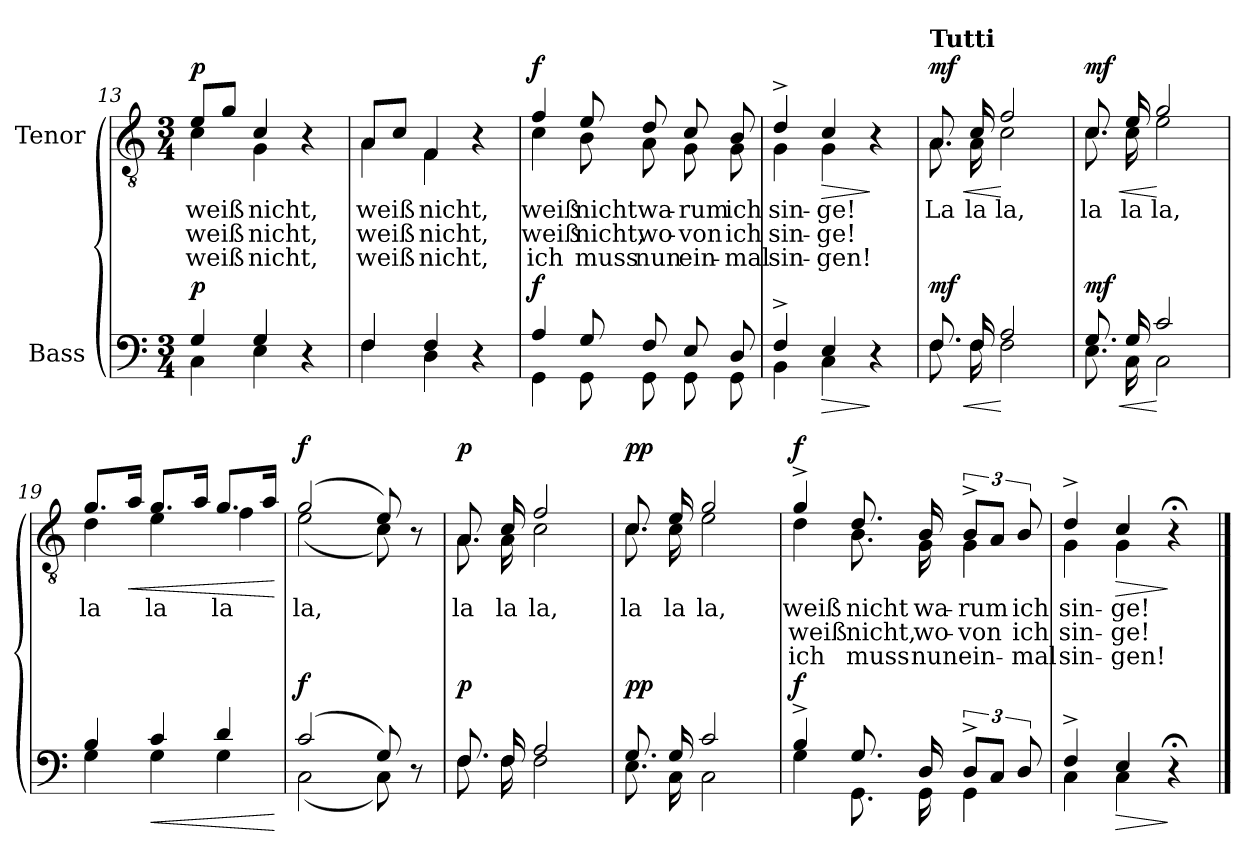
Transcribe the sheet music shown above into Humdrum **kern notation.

**kern	**dynam	**kern	**text	**text	**text	**dynam
*part2	*part2	*part1	*part1	*part1	*part1	*part1
*staff2	*staff2	*staff1	*staff1	*staff1	*staff1	*staff1
*I"Bass	*	*I"Tenor	*	*	*	*
*clefF4	*	*clefGv2	*	*	*	*
*k[]	*	*k[]	*	*	*	*
*M3/4	*	*M3/4	*	*	*	*
=13	=13	=13	=13	=13	=13	=13
*^	*	*	*	*	*	*
!	!	!LO:DY:a	!	!LO:LY:b	!LO:LY:b	!LO:LY:b	!LO:DY:a
*	*	*	*^	*	*	*	*
4G/	4C\	p	8e/L	4c\	weiß	weiß	weiß	p
.	.	.	8g/J	.	.	.	.	.
!	!	!	!	!	!LO:LY:b	!LO:LY:b	!LO:LY:b	!
4G/	4E\	.	4c/	4G\	nicht,	nicht,	nicht,	.
4r	4ryy	.	4r	4ryy	.	.	.	.
=14	=14	=14	=14	=14	=14	=14	=14	=14
!	!	!	!	!	!LO:LY:b	!LO:LY:b	!LO:LY:b	!
4F/	4F\	.	8A/L	4A\	weiß	weiß	weiß	.
.	.	.	8c/J	.	.	.	.	.
!	!	!	!	!	!LO:LY:b	!LO:LY:b	!LO:LY:b	!
4F/	4D\	.	4F/	4F\	nicht,	nicht,	nicht,	.
4r	4ryy	.	4r	4ryy	.	.	.	.
=15	=15	=15	=15	=15	=15	=15	=15	=15
!	!	!LO:DY:a	!	!	!LO:LY:b	!LO:LY:b	!LO:LY:b	!LO:DY:a
4A/	4GG\	f	4f/	4c\	weiß	weiß	ich	f
!	!	!	!	!	!LO:LY:b	!LO:LY:b	!LO:LY:b	!
8G/	8GG\	.	8e/	8B\	nicht	nicht,	muss	.
!	!	!	!	!	!LO:LY:b	!LO:LY:b	!LO:LY:b	!
8F/	8GG\	.	8d/	8A\	wa-	wo-	nun	.
!	!	!	!	!	!LO:LY:b	!LO:LY:b	!LO:LY:b	!
8E/	8GG\	.	8c/	8G\	-rum	-von	ein-	.
!	!	!	!	!	!LO:LY:b	!LO:LY:b	!LO:LY:b	!
8D/	8GG\	.	8B/	8G\	ich	ich	-mal	.
!!LO:LB:g=z	!!
=16	=16	=16	=16	=16	=16	=16	=16	=16
!	!	!	!	!	!LO:LY:b	!LO:LY:b	!LO:LY:b	!
4F^/	4BB\	.	4d^/	4G\	sin-	sin-	sin-	.
!	!	!LO:HP:b	!	!	!LO:LY:b	!LO:LY:b	!LO:LY:b	!LO:HP:b
4E/	4C\	>	4c/	4G\	-ge!	-ge!	-gen!	>
4r	4ryy	]	4r	4ryy	.	.	.	]
=17	=17	=17	=17	=17	=17	=17	=17	=17
!	!	!	!LO:TX:a:B:t=Tutti	!	!	!	!	!
!	!	!LO:HP:b	!	!	!LO:LY:b	!	!	!LO:HP:b
!	!	!LO:DY:n=1:a	!	!	!	!	!	!LO:DY:n=1:a
8.F/	8.F\	< mf	8.A/	8.A\	La	.	.	< mf
!	!	!	!	!	!LO:LY:b	!	!	!
16F/	16F\	.	16c/	16A\	la	.	.	.
!	!	!	!	!	!LO:LY:b	!	!	!
2A/	2F\	[	2f/	2c\	la,	.	.	[
=18	=18	=18	=18	=18	=18	=18	=18	=18
!	!	!LO:HP:b	!	!	!LO:LY:b	!	!	!LO:HP:b
!	!	!LO:DY:n=1:a	!	!	!	!	!	!LO:DY:n=1:a
8.G/	8.E\	< mf	8.c/	8.c\	la	.	.	< mf
!	!	!	!	!	!LO:LY:b	!	!	!
16G/	16C\	.	16e/	16c\	la	.	.	.
!	!	!	!	!	!LO:LY:b	!	!	!
2c/	2C\	[	2g/	2e\	la,	.	.	[
=19	=19	=19	=19	=19	=19	=19	=19	=19
!	!	!	!	!	!LO:LY:b	!	!	!
4B/	4G\	.	8.g/L	4d\	la	.	.	.
!	!	!	!	!	!	!	!	!LO:HP:b
.	.	.	16a/Jk	.	.	.	.	<
!	!	!LO:HP:b	!	!	!LO:LY:b	!	!	!
4c/	4G\	<	8.g/L	4e\	la	.	.	.
.	.	.	16a/Jk	.	.	.	.	.
!	!	!	!	!	!LO:LY:b	!	!	!
4d/	4G\	.	8.g/L	4f\	la	.	.	.
.	.	.	16a/Jk	.	.	.	.	.
*v	*v	*	*	*	*	*	*	*
*	*	*v	*v	*	*	*	*
.	[	.	.	.	.	[
=20	=20	=20	=20	=20	=20	=20
*^	*	*	*	*	*	*
!	!	!LO:DY:a	!	!LO:LY:b	!	!	!LO:DY:a
*	*	*	*^	*	*	*	*
(2c/	(2C\	f	(2g/	(2e\	la,	.	.	f
8G/)	8C\)	.	8e/)	8c\)	.	.	.	.
8r	8ryy	.	8r	8ryy	.	.	.	.
!!LO:LB:g=z	!!
=21	=21	=21	=21	=21	=21	=21	=21	=21
!	!	!LO:DY:a	!	!	!LO:LY:b	!	!	!LO:DY:a
8.F/	8.F\	p	8.A/	8.A\	la	.	.	p
!	!	!	!	!	!LO:LY:b	!	!	!
16F/	16F\	.	16c/	16A\	la	.	.	.
!	!	!	!	!	!LO:LY:b	!	!	!
2A/	2F\	.	2f/	2c\	la,	.	.	.
=22	=22	=22	=22	=22	=22	=22	=22	=22
!	!	!LO:DY:a	!	!	!LO:LY:b	!	!	!LO:DY:a
8.G/	8.E\	pp	8.c/	8.c\	la	.	.	pp
!	!	!	!	!	!LO:LY:b	!	!	!
16G/	16C\	.	16e/	16c\	la	.	.	.
!	!	!	!	!	!LO:LY:b	!	!	!
2c/	2C\	.	2g/	2e\	la,	.	.	.
=23	=23	=23	=23	=23	=23	=23	=23	=23
!	!	!LO:DY:a	!	!	!LO:LY:b	!LO:LY:b	!LO:LY:b	!LO:DY:a
4B^/	4G\	f	4g^/	4d\	weiß	weiß	ich	f
!	!	!	!	!	!LO:LY:b	!LO:LY:b	!LO:LY:b	!
8.G/	8.GG\	.	8.d/	8.B\	nicht	nicht,	muss	.
!	!	!	!	!	!LO:LY:b	!LO:LY:b	!LO:LY:b	!
16D/	16GG\	.	16B/	16G\	wa-	wo-	nun	.
!	!	!	!	!	!LO:LY:b	!LO:LY:b	!LO:LY:b	!
12D^/L	4GG\	.	12B^/L	4G\	-rum	-von	ein-	.
12C/J	.	.	12A/J	.	.	.	.	.
!	!	!	!	!	!LO:LY:b	!LO:LY:b	!LO:LY:b	!
12D/	.	.	12B/	.	ich	ich	-mal	.
=24	=24	=24	=24	=24	=24	=24	=24	=24
!	!	!	!	!	!LO:LY:b	!LO:LY:b	!LO:LY:b	!
4F^/	4C\	.	4d^/	4G\	sin-	sin-	sin-	.
!	!	!LO:HP:b	!	!	!LO:LY:b	!LO:LY:b	!LO:LY:b	!LO:HP:b
4E/	4C\	>	4c/	4G\	-ge!	-ge!	-gen!	>
4r;<	4ryy	]	4r;<	4ryy	.	.	.	]
*v	*v	*	*	*	*	*	*	*
*	*	*v	*v	*	*	*	*
==	==	==	==	==	==	==
*-	*-	*-	*-	*-	*-	*-
